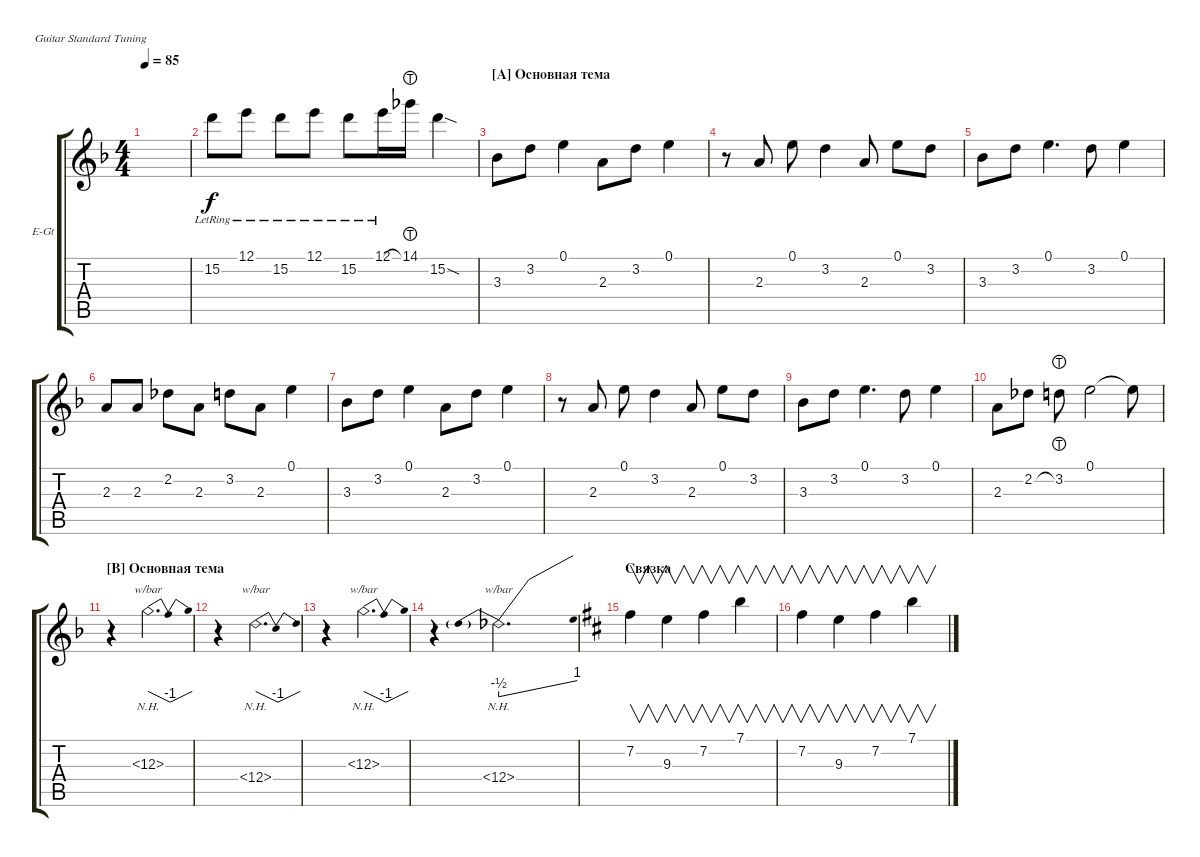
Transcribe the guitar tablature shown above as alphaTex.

\defaultSystemsLayout 4
\bracketExtendMode groupsimilarinstruments
\firstSystemTrackNameOrientation horizontal
\otherSystemsTrackNameOrientation horizontal
\track ("Electric Guitar" "E-Gt") {instrument overdrivenguitar}
\staff {score tabs}
\tuning (E4 B3 G3 D3 A2 E2)
\ts (4 4)
\tempo 85
\clef g2
\ks dminor
|
\scale
0.51004 15.2{lr}.8 12.1{lr}.8 15.2{lr}.8 12.1{lr}.8 15.2{lr}.8 12.1{lr}.16 14.1{lht}.16 15.2{sod}.4 |
\section ("A" "Основная тема")
\scale
0.24498 3.3.8 3.2.8 0.1.4 2.3.8 3.2.8 0.1.4 |
\scale
0.24498 r.8 2.3.8 0.1.8 3.2.4 2.3.8 0.1.8 3.2.8 |
\scale
0.333333 3.3.8 3.2.8 0.1.4{d} 3.2.8 0.1.4 |
\scale
0.333333 2.3.8 2.3.8 2.2.8 2.3.8 3.2.8 2.3.8 0.1.4 |
\scale
0.333333 3.3.8 3.2.8 0.1.4 2.3.8 3.2.8 0.1.4 |
\scale
0.333333 r.8 2.3.8 0.1.8 3.2.4 2.3.8 0.1.8 3.2.8 |
\scale
0.333333 3.3.8 3.2.8 0.1.4{d} 3.2.8 0.1.4 |
\scale
0.333333 2.3.8 2.2.8 3.2{lht}.8 0.1.2 0.1{t}.8 |
\section ("B" "Основная тема")
\scale
0.333333 r.4 12.3{nh}.2{d tbe (dip default 0.6 0 4.8 -4 15 -4 39 0)} |
\scale
0.333333 r.4 12.4{nh}.2{d tbe (dip default 0 0 5.3999999999999995 -4 15 -4 30 0)} |
\scale
0.333333 r.4 12.3{nh}.2{d tbe (dip default 0.6 0 4.8 -4 21.599999999999998 -4 30.599999999999998 0)} |
\scale
0.251029 r.4 12.4{nh}.2{d tbe (predivedive default 0 -2 30 4)} |
\section ("" "Связка")
\scale
0.497942
\ks bminor
7.2.4{v} 9.3.4{v} 7.2.4{v} 7.1.4{v} |
\scale
0.251029 7.2.4{v} 9.3.4{v} 7.2.4{v} 7.1.4{v}
